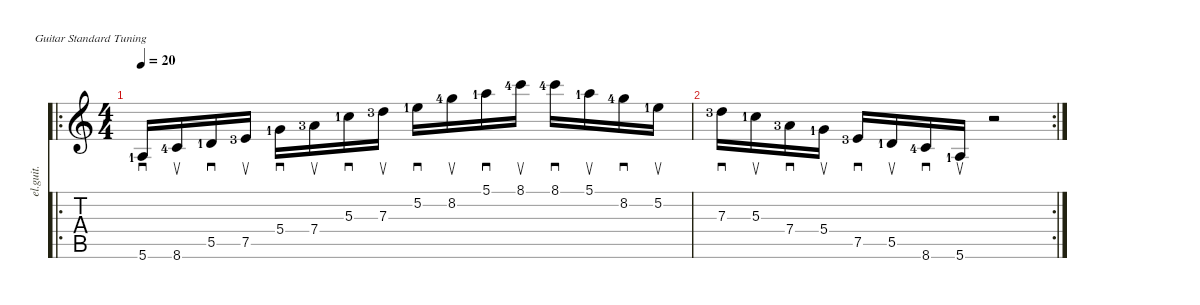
\defaultSystemsLayout 4
\hideDynamics
\bracketExtendMode nobrackets
\track ("Clean Guitar" "el.guit.") {instrument electricguitarclean}
\staff {score tabs}
\tuning (E4 B3 G3 D3 A2 E2)
\ro
\ts (4 4)
\tempo 20
\clef g2
\ks c
5.6{lf 2}.16{sd dy mf instrument electricguitarclean beam Up} 8.6{lf 5}.16{su beam Up} 5.5{lf 2}.16{sd beam Up} 7.5{lf 4}.16{su beam Up} 5.4{lf 2}.16{sd beam Down} 7.4{lf 4}.16{su beam Down} 5.3{lf 2}.16{sd beam Down} 7.3{lf 4}.16{su beam Down} 5.2{lf 2}.16{sd beam Down} 8.2{lf 5}.16{su beam Down} 5.1{lf 2}.16{sd beam Down} 8.1{lf 5}.16{su beam Down} 8.1{lf 5}.16{sd beam Down} 5.1{lf 2}.16{su beam Down} 8.2{lf 5}.16{sd beam Down} 5.2{lf 2}.16{su beam Down} |
\rc 2
7.3{lf 4}.16{sd beam Down} 5.3{lf 2}.16{su beam Down} 7.4{lf 4}.16{sd beam Down} 5.4{lf 2}.16{su beam Down} 7.5{lf 4}.16{sd beam Up} 5.5{lf 2}.16{su beam Up} 8.6{lf 5}.16{sd beam Up} 5.6{lf 2}.16{su beam Up} r.2{beam Down}
